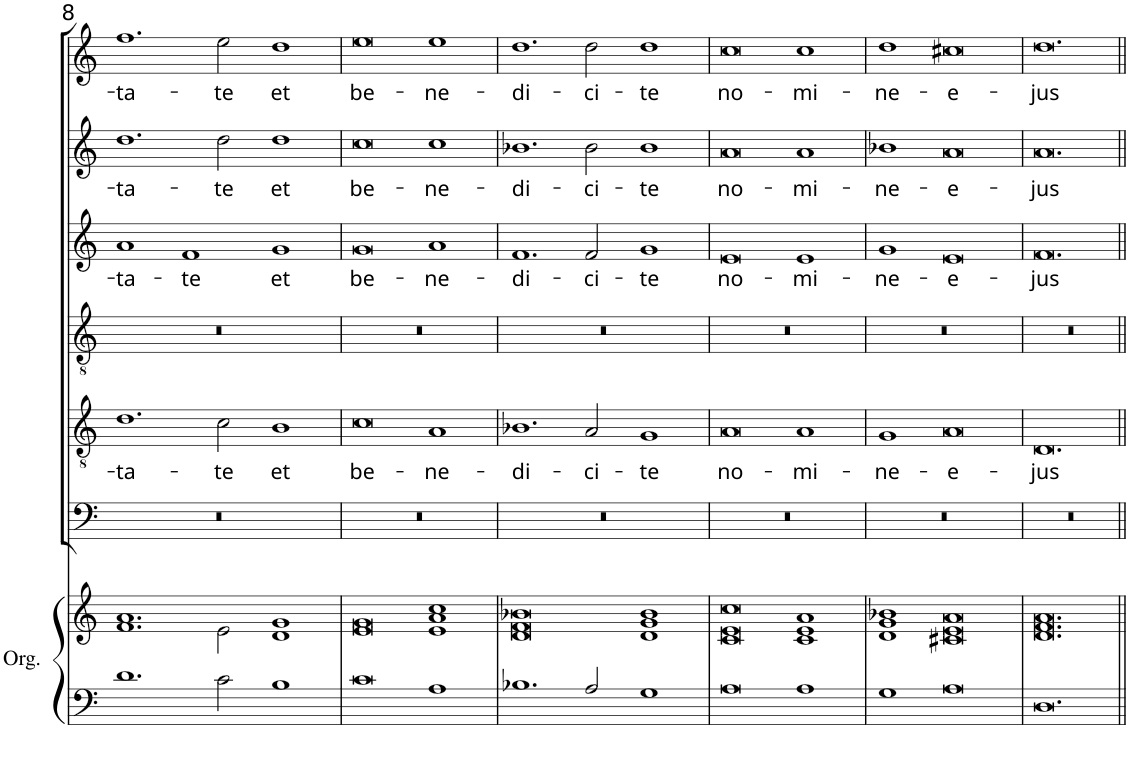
**kern	**kern	**kern	**kern	**text	**kern	**kern	**text	**kern	**text	**kern	**text
*part7	*part7	*part6	*part5	*part5	*part4	*part3	*part3	*part2	*part2	*part1	*part1
*staff8	*staff7	*staff6	*staff5	*staff5	*staff4	*staff3	*staff3	*staff2	*staff2	*staff1	*staff1
*I"Orgue	*	*I"Basso	*I"Tenore sec.	*	*I"Quinto	*I"Alto	*	*I"Canto Sec.	*	*I"Canto primo	*
*I'Org.	*	*	*	*	*	*	*	*	*	*	*
!!LO:PB:g=z
*clefF4	*clefG2	*clefF4	*clefGv2	*	*clefGv2	*clefG2	*	*clefG2	*	*clefG2	*
*k[]	*k[]	*k[]	*k[]	*	*k[]	*k[]	*	*k[]	*	*k[]	*
*M3/1	*M3/1	*M3/1	*M3/1	*	*M3/1	*M3/1	*	*M3/1	*	*M3/1	*
=8	=8	=8	=8	=8	=8	=8	=8	=8	=8	=8	=8
!	!	!	!	!LO:LY:b	!	!	!LO:LY:b	!	!LO:LY:b	!	!LO:LY:b
1.d	1.f 1.a	0.r	1.d	-ta-	0.r	1a	-ta-	1.dd	-ta-	1.ff	-ta-
!	!	!	!	!	!	!	!LO:LY:b	!	!	!	!
.	.	.	.	.	.	1f	-te	.	.	.	.
!	!	!	!	!LO:LY:b	!	!	!	!	!LO:LY:b	!	!LO:LY:b
2c\	2e\	.	2c\	-te	.	.	.	2dd\	-te	2ee\	-te
!	!	!	!	!LO:LY:b	!	!	!LO:LY:b	!	!LO:LY:b	!	!LO:LY:b
1B	1d 1g	.	1B	et	.	1g	et	1dd	et	1dd	et
=9	=9	=9	=9	=9	=9	=9	=9	=9	=9	=9	=9
!	!	!	!	!LO:LY:b	!	!	!LO:LY:b	!	!LO:LY:b	!	!LO:LY:b
0c	0e 0g	0.r	0c	be-	0.r	0g	be-	0cc	be-	0ee	be-
!	!	!	!	!LO:LY:b	!	!	!LO:LY:b	!	!LO:LY:b	!	!LO:LY:b
1A	1e 1a 1cc	.	1A	-ne-	.	1a	-ne-	1cc	-ne-	1ee	-ne-
=10	=10	=10	=10	=10	=10	=10	=10	=10	=10	=10	=10
!	!	!	!	!LO:LY:b	!	!	!LO:LY:b	!	!LO:LY:b	!	!LO:LY:b
1.B-X	0d 0f 0b-X	0.r	1.B-X	-di-	0.r	1.f	-di-	1.b-X	-di-	1.dd	-di-
!	!	!	!	!LO:LY:b	!	!	!LO:LY:b	!	!LO:LY:b	!	!LO:LY:b
2A/	.	.	2A/	-ci-	.	2f/	-ci-	2b-\	-ci-	2dd\	-ci-
!	!	!	!	!LO:LY:b	!	!	!LO:LY:b	!	!LO:LY:b	!	!LO:LY:b
1G	1d 1g 1b-	.	1G	-te	.	1g	-te	1b-	-te	1dd	-te
=11	=11	=11	=11	=11	=11	=11	=11	=11	=11	=11	=11
!	!	!	!	!LO:LY:b	!	!	!LO:LY:b	!	!LO:LY:b	!	!LO:LY:b
0A	0c 0e 0cc	0.r	0A	no-	0.r	0e	no-	0a	no-	0cc	no-
!	!	!	!	!LO:LY:b	!	!	!LO:LY:b	!	!LO:LY:b	!	!LO:LY:b
1A	1c 1e 1a	.	1A	-mi-	.	1e	-mi-	1a	-mi-	1cc	-mi-
=12	=12	=12	=12	=12	=12	=12	=12	=12	=12	=12	=12
!	!	!	!	!LO:LY:b	!	!	!LO:LY:b	!	!LO:LY:b	!	!LO:LY:b
1G	1d 1g 1b-X	0.r	1G	-ne-	0.r	1g	-ne-	1b-X	-ne-	1dd	-ne-
!	!	!	!	!LO:LY:b	!	!	!LO:LY:b	!	!LO:LY:b	!	!LO:LY:b
0A	0c#X 0e 0a	.	0A	-e-	.	0e	-e-	0a	-e-	0cc#X	-e-
=13	=13	=13	=13	=13	=13	=13	=13	=13	=13	=13	=13
!	!	!	!	!LO:LY:b	!	!	!LO:LY:b	!	!LO:LY:b	!	!LO:LY:b
0.D	0.d 0.f 0.a	0.r	0.D	-jus	0.r	0.f	-jus	0.a	-jus	0.dd	-jus
=||	=||	=||	=||	=||	=||	=||	=||	=||	=||	=||	=||
*-	*-	*-	*-	*-	*-	*-	*-	*-	*-	*-	*-
